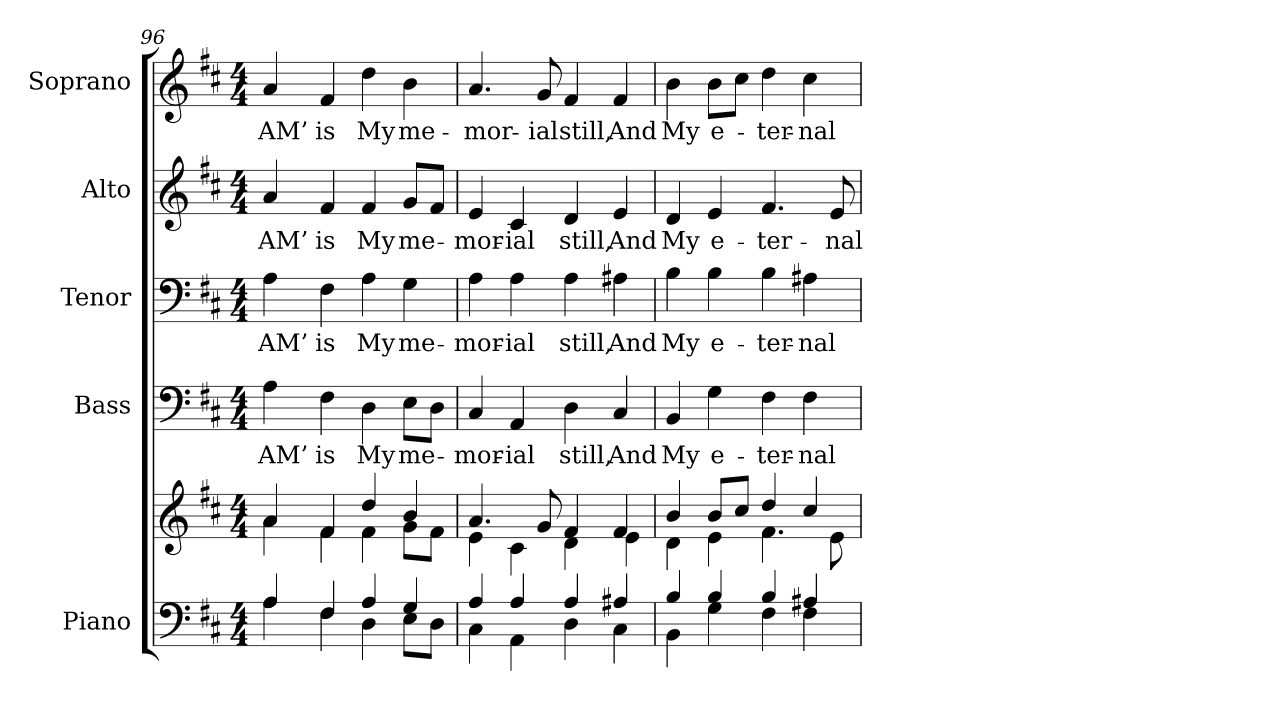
**kern	**kern	**kern	**text	**kern	**text	**kern	**text	**kern	**text
*part5	*part5	*part4	*part4	*part3	*part3	*part2	*part2	*part1	*part1
*staff6	*staff5	*staff4	*staff4	*staff3	*staff3	*staff2	*staff2	*staff1	*staff1
*I"Piano	*	*I"Bass	*	*I"Tenor	*	*I"Alto	*	*I"Soprano	*
*I'Pno.	*	*I'B.	*	*I'T.	*	*I'A.	*	*I'S.	*
!!LO:PB:g=z
*clefF4	*clefG2	*clefF4	*	*clefF4	*	*clefG2	*	*clefG2	*
*k[f#c#]	*k[f#c#]	*k[f#c#]	*	*k[f#c#]	*	*k[f#c#]	*	*k[f#c#]	*
*D:	*D:	*D:	*	*D:	*	*D:	*	*D:	*
*M4/4	*M4/4	*M4/4	*	*M4/4	*	*M4/4	*	*M4/4	*
=96	=96	=96	=96	=96	=96	=96	=96	=96	=96
*^	*^	*	*	*	*	*	*	*	*
!	!	!	!	!	!LO:LY:b:color=#000000	!	!	!	!	!	!
!	!	!	!	!	!	!	!LO:LY:b:color=#000000	!	!	!	!
!	!	!	!	!	!	!	!	!	!LO:LY:b:color=#000000	!	!
!	!	!	!	!	!	!	!	!	!	!	!LO:LY:b:color=#000000
4Ai/	4Ai\	4ai/	4ai\	4Ai\	AM’	4Ai\	AM’	4ai/	AM’	4ai/	AM’
!	!	!	!	!	!LO:LY:b:color=#000000	!	!	!	!	!	!
!	!	!	!	!	!	!	!LO:LY:b:color=#000000	!	!	!	!
!	!	!	!	!	!	!	!	!	!LO:LY:b:color=#000000	!	!
!	!	!	!	!	!	!	!	!	!	!	!LO:LY:b:color=#000000
4F#i/	4F#i\	4f#i/	4f#i\	4F#i\	is	4F#i\	is	4f#i/	is	4f#i/	is
!	!	!	!	!	!LO:LY:b:color=#000000	!	!	!	!	!	!
!	!	!	!	!	!	!	!LO:LY:b:color=#000000	!	!	!	!
!	!	!	!	!	!	!	!	!	!LO:LY:b:color=#000000	!	!
!	!	!	!	!	!	!	!	!	!	!	!LO:LY:b:color=#000000
4Ai/	4Di\	4ddi/	4f#i\	4Di\	My	4Ai\	My	4f#i/	My	4ddi\	My
!	!	!	!	!	!LO:LY:b:color=#000000	!	!	!	!	!	!
!	!	!	!	!	!	!	!LO:LY:b:color=#000000	!	!	!	!
!	!	!	!	!	!	!	!	!	!LO:LY:b:color=#000000	!	!
!	!	!	!	!	!	!	!	!	!	!	!LO:LY:b:color=#000000
4Gi/	8Ei\L	4bi/	8gi\L	8Ei\L	me-	4Gi\	me-	8gi/L	me-	4bi\	me-
.	8Di\J	.	8f#i\J	8Di\J	.	.	.	8f#i/J	.	.	.
=97	=97	=97	=97	=97	=97	=97	=97	=97	=97	=97	=97
!	!	!	!	!	!LO:LY:b:color=#000000	!	!	!	!	!	!
!	!	!	!	!	!	!	!LO:LY:b:color=#000000	!	!	!	!
!	!	!	!	!	!	!	!	!	!LO:LY:b:color=#000000	!	!
!	!	!	!	!	!	!	!	!	!	!	!LO:LY:b:color=#000000
4Ai/	4C#i\	4.ai/	4ei\	4C#i/	-mor-	4Ai\	-mor-	4ei/	-mor-	4.ai/	-mor-
!	!	!	!	!	!LO:LY:b:color=#000000	!	!	!	!	!	!
!	!	!	!	!	!	!	!LO:LY:b:color=#000000	!	!	!	!
!	!	!	!	!	!	!	!	!	!LO:LY:b:color=#000000	!	!
4Ai/	4AAi\	.	4c#i\	4AAi/	-ial	4Ai\	-ial	4c#i/	-ial	.	.
!	!	!	!	!	!	!	!	!	!	!	!LO:LY:b:color=#000000
.	.	8gi/	.	.	.	.	.	.	.	8gi/	-ial
!	!	!	!	!	!LO:LY:b:color=#000000	!	!	!	!	!	!
!	!	!	!	!	!	!	!LO:LY:b:color=#000000	!	!	!	!
!	!	!	!	!	!	!	!	!	!LO:LY:b:color=#000000	!	!
!	!	!	!	!	!	!	!	!	!	!	!LO:LY:b:color=#000000
4Ai/	4Di\	4f#i/	4di\	4Di\	still,	4Ai\	still,	4di/	still,	4f#i/	still,
!	!	!	!	!	!LO:LY:b:color=#000000	!	!	!	!	!	!
!	!	!	!	!	!	!	!LO:LY:b:color=#000000	!	!	!	!
!	!	!	!	!	!	!	!	!	!LO:LY:b:color=#000000	!	!
!	!	!	!	!	!	!	!	!	!	!	!LO:LY:b:color=#000000
4A#Xi/	4C#i\	4f#i/	4ei\	4C#i/	And	4A#Xi\	And	4ei/	And	4f#i/	And
!!LO:PB:g=z
=98	=98	=98	=98	=98	=98	=98	=98	=98	=98	=98	=98
!	!	!	!	!	!LO:LY:b:color=#000000	!	!	!	!	!	!
!	!	!	!	!	!	!	!LO:LY:b:color=#000000	!	!	!	!
!	!	!	!	!	!	!	!	!	!LO:LY:b:color=#000000	!	!
!	!	!	!	!	!	!	!	!	!	!	!LO:LY:b:color=#000000
4Bi/	4BBi\	4bi/	4di\	4BBi/	My	4Bi\	My	4di/	My	4bi\	My
!	!	!	!	!	!LO:LY:b:color=#000000	!	!	!	!	!	!
!	!	!	!	!	!	!	!LO:LY:b:color=#000000	!	!	!	!
!	!	!	!	!	!	!	!	!	!LO:LY:b:color=#000000	!	!
!	!	!	!	!	!	!	!	!	!	!	!LO:LY:b:color=#000000
4Bi/	4Gi\	8bi/L	4ei\	4Gi\	e-	4Bi\	e-	4ei/	e-	8bi\L	e-
.	.	8cc#i/J	.	.	.	.	.	.	.	8cc#i\J	.
!	!	!	!	!	!LO:LY:b:color=#000000	!	!	!	!	!	!
!	!	!	!	!	!	!	!LO:LY:b:color=#000000	!	!	!	!
!	!	!	!	!	!	!	!	!	!LO:LY:b:color=#000000	!	!
!	!	!	!	!	!	!	!	!	!	!	!LO:LY:b:color=#000000
4Bi/	4F#i\	4ddi/	4.f#i\	4F#i\	-ter-	4Bi\	-ter-	4.f#i/	-ter-	4ddi\	-ter-
!	!	!	!	!	!LO:LY:b:color=#000000	!	!	!	!	!	!
!	!	!	!	!	!	!	!LO:LY:b:color=#000000	!	!	!	!
!	!	!	!	!	!	!	!	!	!	!	!LO:LY:b:color=#000000
4A#Xi/	4F#i\	4cc#i/	.	4F#i\	-nal	4A#Xi\	-nal	.	.	4cc#i\	-nal
!	!	!	!	!	!	!	!	!	!LO:LY:b:color=#000000	!	!
.	.	.	8ei\	.	.	.	.	8ei/	-nal	.	.
*v	*v	*	*	*	*	*	*	*	*	*	*
*	*v	*v	*	*	*	*	*	*	*	*
=	=	=	=	=	=	=	=	=	=
*-	*-	*-	*-	*-	*-	*-	*-	*-	*-
